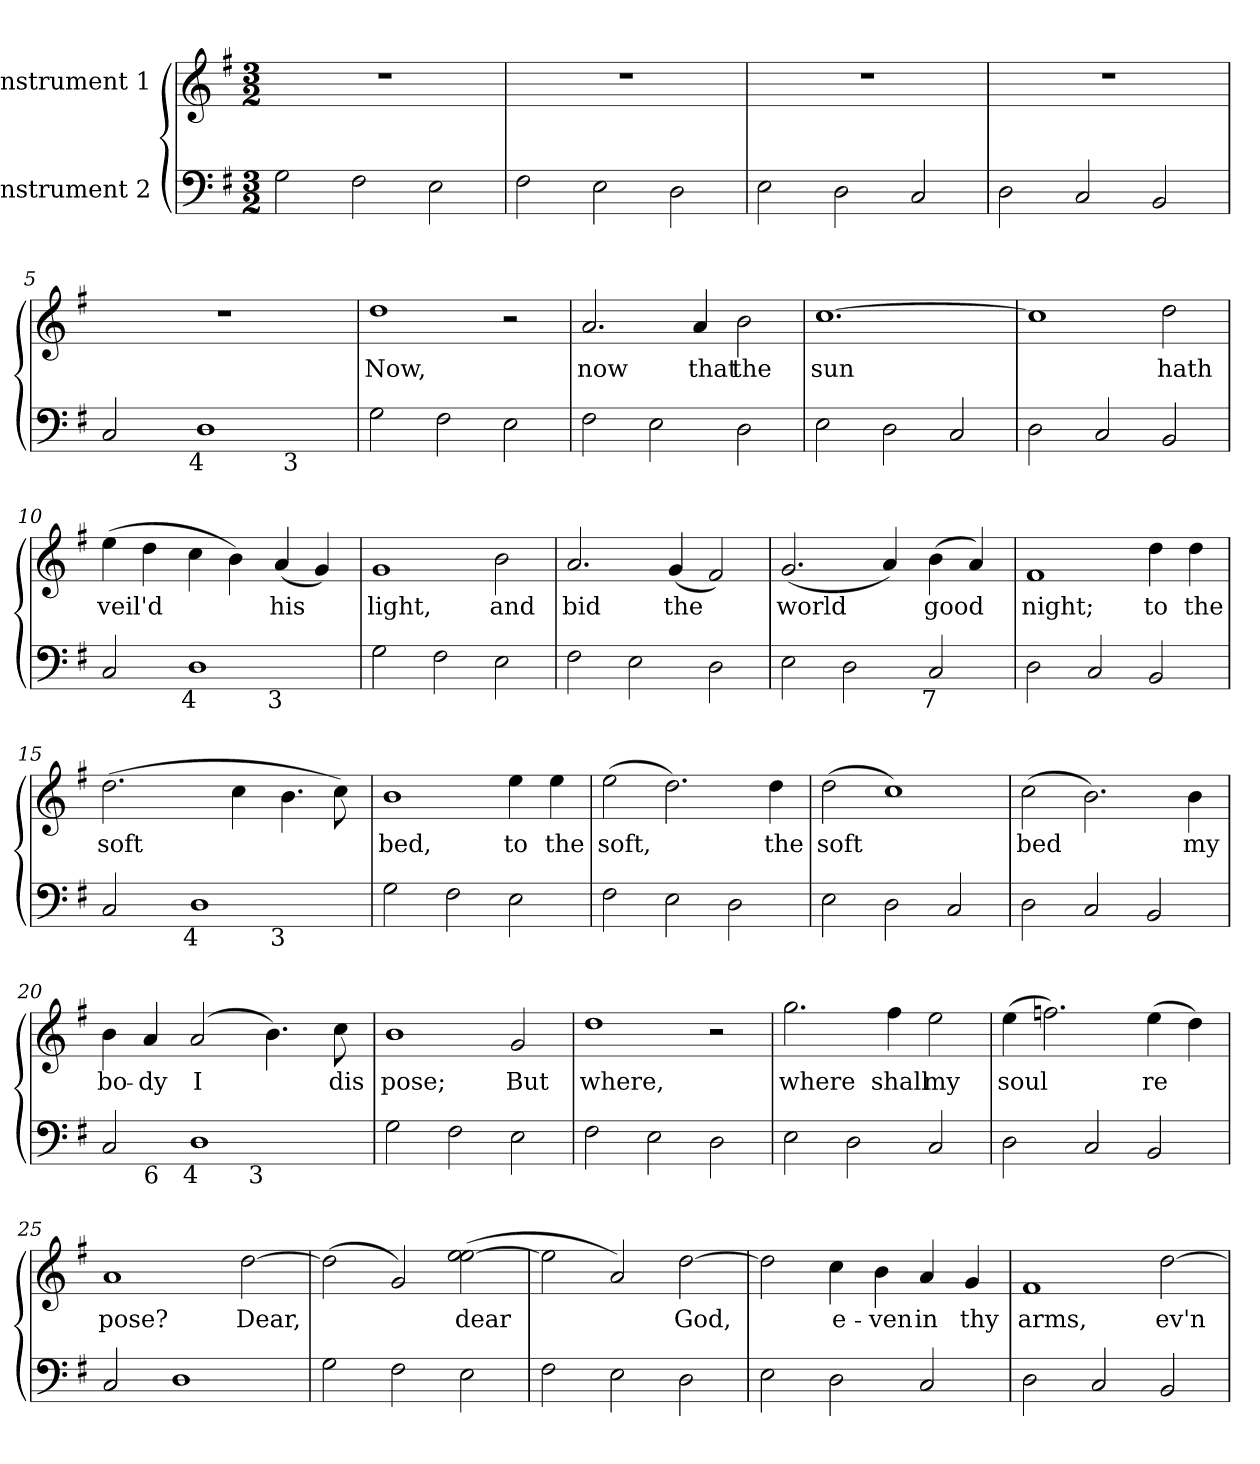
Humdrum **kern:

**kern	**kern	**text
*part2	*part1	*part1
*staff2	*staff1	*staff1
*I"Instrument 2	*I"Instrument 1	*
!!LO:PB:g=z
*stria5	*stria5	*
*clefF4	*clefG2	*
*k[f#]	*k[f#]	*
*G:	*G:	*
*M3/2	*M3/2	*
=1	=1	=1
2G\	1.r	.
2F#\	.	.
2E\	.	.
=2	=2	=2
2F#\	1.r	.
2E\	.	.
2D\	.	.
=3	=3	=3
2E\	1.r	.
2D\	.	.
2C/	.	.
=4	=4	=4
2D\	1.r	.
2C/	.	.
2BB/	.	.
=5	=5	=5
*^	*	*
*	*^	*	*
2C/	4ryy	2ryy	1.r	.
.	8...ryy	.	.	.
!	!LO:TX:b:t=4	!	!	!
.	1ryy	.	.	.
1D	.	4ryy	.	.
.	.	8...ryy	.	.
!	!	!LO:TX:b:t=3	!	!
.	.	2ryy	.	.
.	64ryy	64ryy	.	.
!!LO:LB:g=z
=6	=6	=6	=6	=6
!	!	!	!	!LO:LY:b:cj
*v	*v	*v	*	*
2G\	1dd	Now,
2F#\	.	.
2E\	2r	.
=7	=7	=7
!	!	!LO:LY:b:cj
2F#\	2.a/	now
2E\	.	.
!	!	!LO:LY:b:cj
.	4a/	that
!	!	!LO:LY:b:cj
2D\	2b\	the
=8	=8	=8
!	!	!LO:LY:b:cj
2E\	[>1.cc	sun
2D\	.	.
2C/	.	.
=9	=9	=9
!	!	!LO:LY:b:cj
2D\	1cc]	.
2C/	.	.
!	!	!LO:LY:b:cj
2BB/	2dd\	hath
=10	=10	=10
!	!	!LO:LY:b:cj
*^	*	*
*	*^	*	*
2C/	4ryy	2ryy	(>4ee\	veil'd
!	!	!	!	!LO:LY:b:cj
.	8...ryy	.	4dd\	.
!	!LO:TX:b:t=4	!	!	!
.	1ryy	.	.	.
!	!	!	!	!LO:LY:b:cj
1D	.	4ryy	4cc\	.
!	!	!	!	!LO:LY:b:cj
.	.	8...ryy	4b\)	.
!	!	!LO:TX:b:t=3	!	!
.	.	2ryy	.	.
!	!	!	!	!LO:LY:b:cj
.	.	.	(<4a/	his
!	!	!	!	!LO:LY:b:cj
.	.	.	4g/)	.
.	64ryy	64ryy	.	.
!!LO:LB:g=z
=11	=11	=11	=11	=11
!	!	!	!	!LO:LY:b:cj
*v	*v	*v	*	*
2G\	1g	light,
2F#\	.	.
!	!	!LO:LY:b:cj
2E\	2b\	and
=12	=12	=12
!	!	!LO:LY:b:cj
2F#\	2.a/	bid
2E\	.	.
!	!	!LO:LY:b:cj
.	(<4g/	the
!	!	!LO:LY:b:cj
2D\	2f#/)	.
=13	=13	=13
!	!	!LO:LY:b:cj
*^	*	*
2E\	2ryy	(<2.g/	world
2D\	4ryy	.	.
!	!	!	!LO:LY:b:cj
.	8...ryy	4a/)	.
!	!LO:TX:b:t=7	!	!
.	2ryy	.	.
!	!	!	!LO:LY:b:cj
2C/	.	(>4b\	good
!	!	!	!LO:LY:b:cj
.	.	4a/)	.
.	64ryy	.	.
=14	=14	=14	=14
!	!	!	!LO:LY:b:cj
*v	*v	*	*
2D\	1f#	night;
2C/	.	.
!	!	!LO:LY:b:cj
2BB/	4dd\	to
!	!	!LO:LY:b:cj
.	4dd\	the
=15	=15	=15
!	!	!LO:LY:b:cj
*^	*	*
*	*^	*	*
2C/	4ryy	2ryy	(>2.dd\	soft
.	8...ryy	.	.	.
!	!LO:TX:b:t=4	!	!	!
.	1ryy	.	.	.
1D	.	4...ryy	.	.
!	!	!	!	!LO:LY:b:cj
.	.	.	4cc\	.
!	!	!LO:TX:b:t=3	!	!
.	.	2ryy	.	.
!	!	!	!	!LO:LY:b:cj
.	.	.	4.b\	.
!	!	!	!	!LO:LY:b:cj
.	.	.	8cc\)	.
.	.	32ryy	.	.
.	64ryy	.	.	.
!!LO:LB:g=z
=16	=16	=16	=16	=16
!	!	!	!	!LO:LY:b:cj
*v	*v	*v	*	*
2G\	1b	bed,
2F#\	.	.
!	!	!LO:LY:b:cj
2E\	4ee\	to
!	!	!LO:LY:b:cj
.	4ee\	the
=17	=17	=17
!	!	!LO:LY:b:cj
2F#\	(>2ee\	soft,
!	!	!LO:LY:b:cj
2E\	2.dd\)	.
2D\	.	.
!	!	!LO:LY:b:cj
.	4dd\	the
=18	=18	=18
!	!	!LO:LY:b:cj
2E\	(>2dd\	soft
!	!	!LO:LY:b:cj
2D\	1cc)	.
2C/	.	.
=19	=19	=19
!	!	!LO:LY:b:cj
2D\	(>2cc\	bed
!	!	!LO:LY:b:cj
2C/	2.b\)	.
2BB/	.	.
!	!	!LO:LY:b:cj
.	4b\	my
=20	=20	=20
!	!	!LO:LY:b:cj
*^	*	*
*	*^	*	*
*	*	*^	*	*
2C/	4ryy	4ryy	2...ryy	4b\	bo-
!	!LO:TX:b:t=6	!	!	!	!
!	!	!	!	!	!LO:LY:b:cj
.	1ryy	8...ryy	.	4a/	-dy
!	!	!LO:TX:b:t=4	!	!	!
.	.	1ryy	.	.	.
!	!	!	!	!	!LO:LY:b:cj
1D	.	.	.	(>2a/	I
!	!	!	!LO:TX:b:t=3	!	!
.	.	.	2ryy	.	.
!	!	!	!	!	!LO:LY:b:cj
.	.	.	.	4.b\)	.
.	4ryy	.	.	.	.
!	!	!	!	!	!LO:LY:b:cj
.	.	.	.	8cc\	dis
.	.	.	16ryy	.	.
.	.	64ryy	.	.	.
!!LO:PB:g=z
=21	=21	=21	=21	=21	=21
!	!	!	!	!	!LO:LY:b:cj
*v	*v	*v	*v	*	*
2G\	1b	pose;
2F#\	.	.
!	!	!LO:LY:b:cj
2E\	2g/	But
=22	=22	=22
!	!	!LO:LY:b:cj
2F#\	1dd	where,
2E\	.	.
2D\	2r	.
=23	=23	=23
!	!	!LO:LY:b:cj
2E\	2.gg\	where
2D\	.	.
!	!	!LO:LY:b:cj
.	4ff#\	shall
!	!	!LO:LY:b:cj
2C/	2ee\	my
=24	=24	=24
!	!	!LO:LY:b:cj
2D\	(>4ee\	soul
!	!	!LO:LY:b:cj
.	2.ffn\)	.
2C/	.	.
!	!	!LO:LY:b:cj
2BB/	(>4ee\	re-
!	!	!LO:LY:b:cj
.	4dd\)	--
=25	=25	=25
!	!	!LO:LY:b:cj
2C/	1a	-pose?
1D	.	.
!	!	!LO:LY:b:cj
.	[>2dd\	Dear,
!!LO:PB:g=z
=26	=26	=26
!	!	!LO:LY:b:cj
2G\	(>2dd\]	.
!	!	!LO:LY:b:cj
2F#\	2g/)	.
!	!	!LO:LY:b:cj
2E\	(>2ee\ [>2ee\	dear
=27	=27	=27
!	!	!LO:LY:b:cj
2F#\	2ee\]	.
!	!	!LO:LY:b:cj
2E\	2a/)	.
!	!	!LO:LY:b:cj
2D\	[>2dd\	God,
=28	=28	=28
!	!	!LO:LY:b:cj
2E\	2dd\]	.
!	!	!LO:LY:b:cj
2D\	4cc\	e-
!	!	!LO:LY:b:cj
.	4b\	-ven
!	!	!LO:LY:b:cj
2C/	4a/	in
!	!	!LO:LY:b:cj
.	4g/	thy
=29	=29	=29
!	!	!LO:LY:b:cj
2D\	1f#	arms,
2C/	.	.
!	!	!LO:LY:b:cj
2BB/	[>2dd\	ev'n
=	=	=
*-	*-	*-
